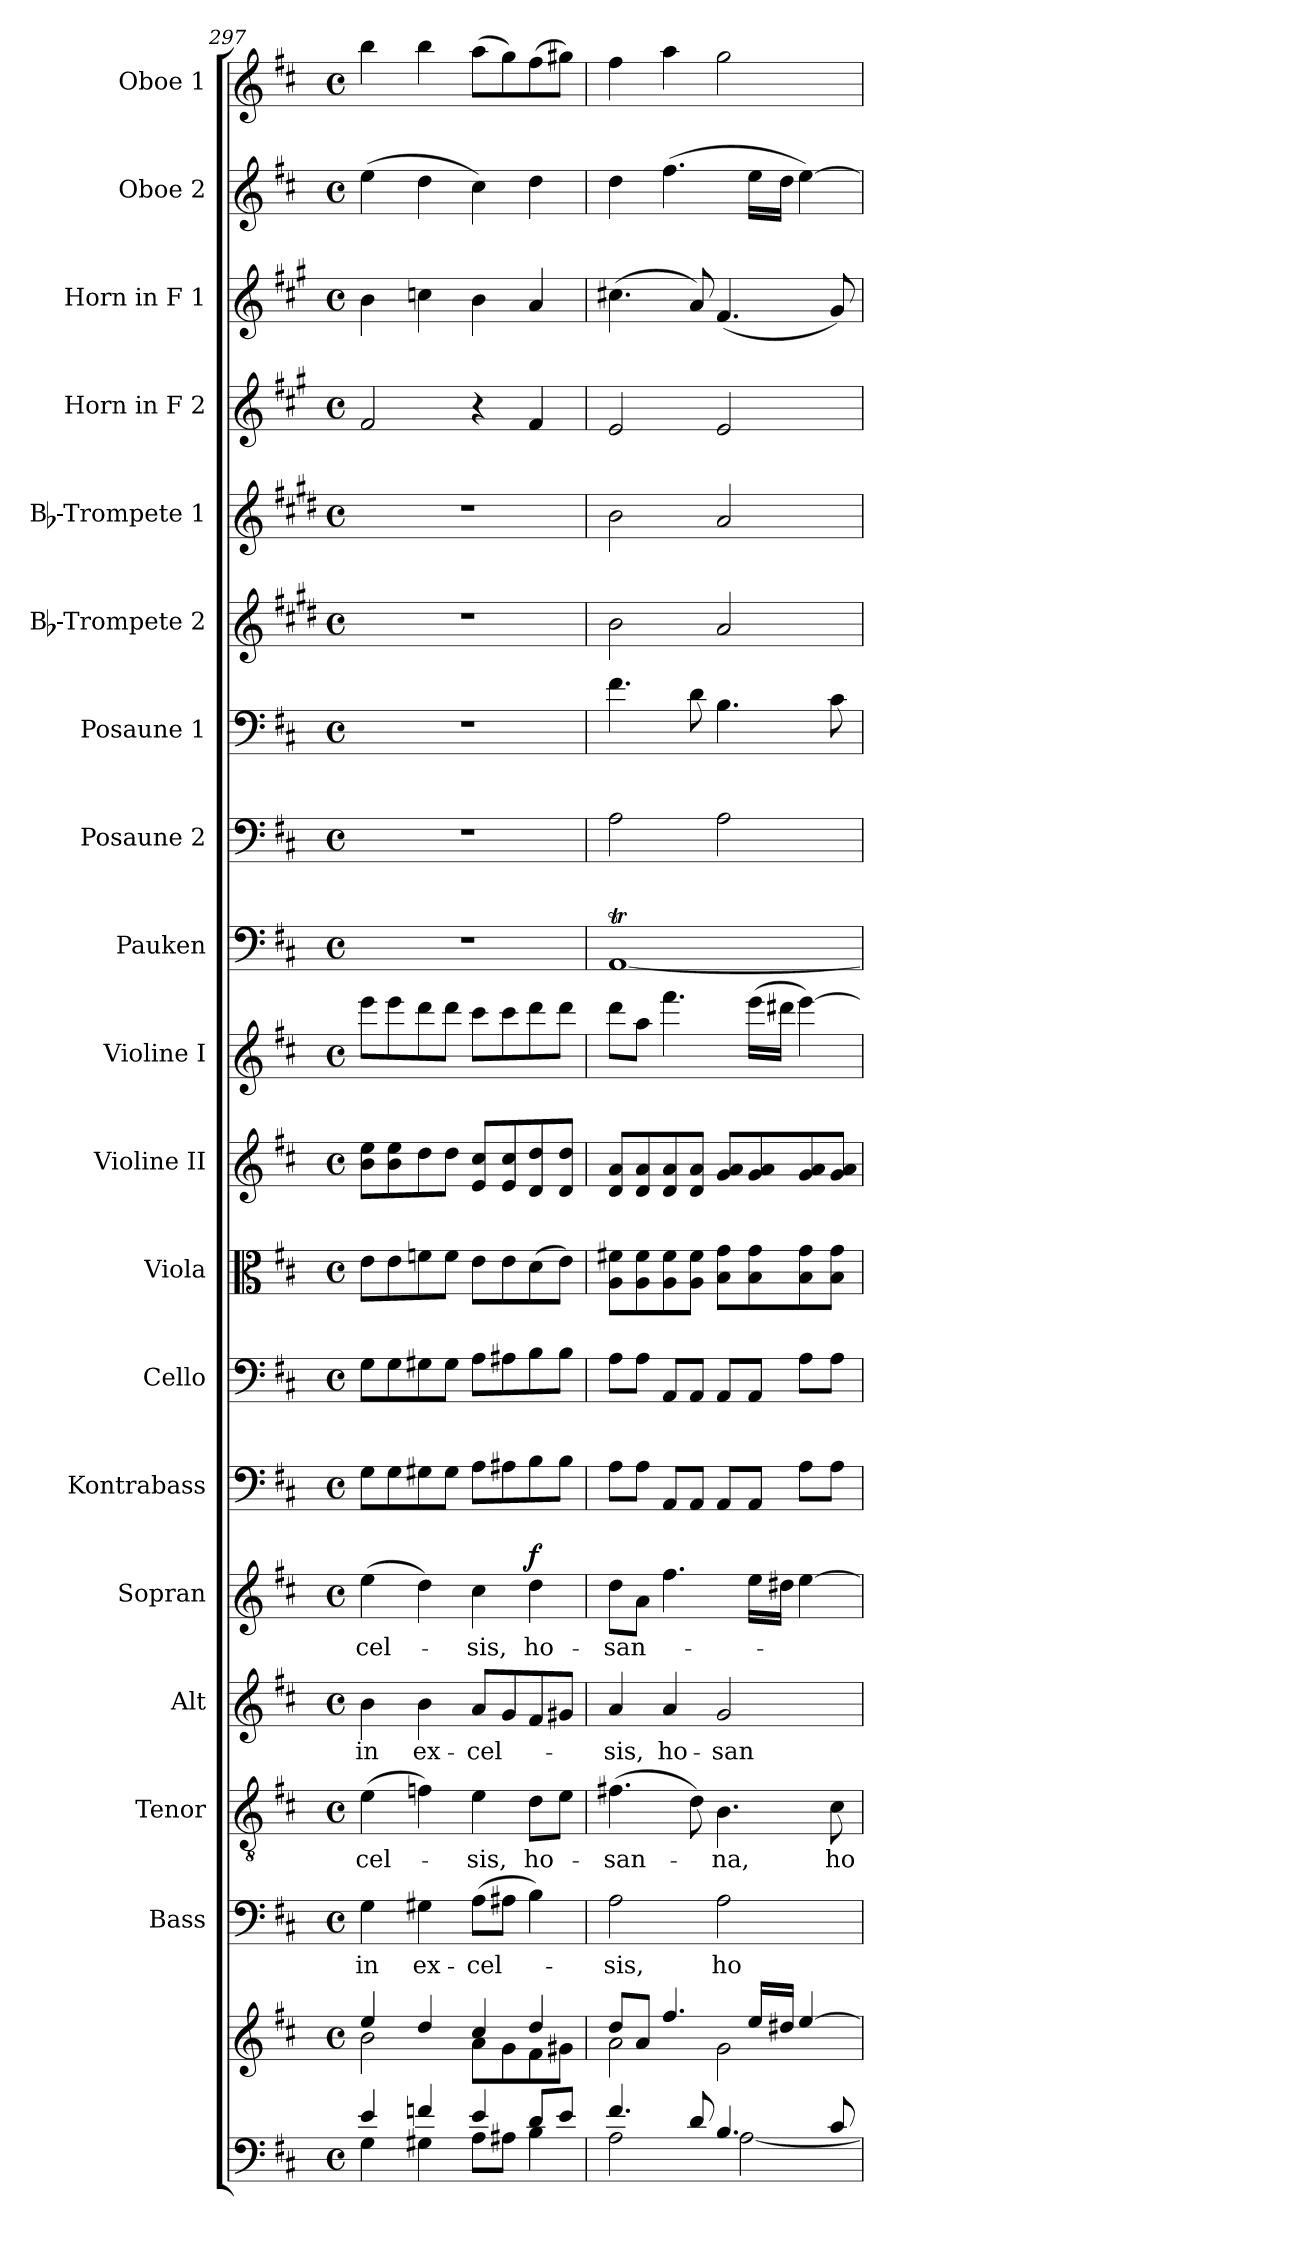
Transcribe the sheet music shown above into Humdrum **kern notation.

**kern	**kern	**kern	**text	**kern	**text	**kern	**text	**kern	**text	**dynam	**kern	**kern	**kern	**kern	**kern	**kern	**kern	**kern	**kern	**kern	**kern	**kern	**kern	**kern
*part19	*part19	*part18	*part18	*part17	*part17	*part16	*part16	*part15	*part15	*part15	*part14	*part13	*part12	*part11	*part10	*part9	*part8	*part7	*part6	*part5	*part4	*part3	*part2	*part1
*staff20	*staff19	*staff18	*staff18	*staff17	*staff17	*staff16	*staff16	*staff15	*staff15	*staff15	*staff14	*staff13	*staff12	*staff11	*staff10	*staff9	*staff8	*staff7	*staff6	*staff5	*staff4	*staff3	*staff2	*staff1
*	*	*I"Bass	*	*I"Tenor	*	*I"Alt	*	*I"Sopran	*	*	*I"Kontrabass	*I"Cello	*I"Viola	*I"Violine II	*I"Violine I	*I"Pauken	*I"Posaune 2	*I"Posaune 1	*I"Bb-Trompete 2	*I"Bb-Trompete 1	*I"Horn in F 2	*I"Horn in F 1	*I"Oboe 2	*I"Oboe 1
*	*	*I'B.	*	*I'T.	*	*I'A.	*	*I'S.	*	*	*I'Kb.	*	*I'Vla.	*I'Vl. II	*I'Vl. I	*I'Pk.	*I'Pos. 2	*I'Pos. 1	*I'Bb Trp. 2	*I'Bb Trp. 1	*	*	*I'Ob. 2	*I'Ob. 1
*clefF4	*clefG2	*clefF4	*	*clefGv2	*	*clefG2	*	*clefG2	*	*	*clefF4	*clefF4	*clefC3	*clefG2	*clefG2	*clefF4	*clefF4	*clefF4	*clefG2	*clefG2	*clefG2	*clefG2	*clefG2	*clefG2
*	*	*	*	*	*	*	*	*	*	*	*ITrd7c12	*	*	*	*	*	*	*	*ITrd1c2	*ITrd1c2	*ITrd4c7	*ITrd4c7	*	*
*k[f#c#]	*k[f#c#]	*k[f#c#]	*	*k[f#c#]	*	*k[f#c#]	*	*k[f#c#]	*	*	*k[f#c#]	*k[f#c#]	*k[f#c#]	*k[f#c#]	*k[f#c#]	*k[f#c#]	*k[f#c#]	*k[f#c#]	*k[f#c#]	*k[f#c#]	*k[f#c#]	*k[f#c#]	*k[f#c#]	*k[f#c#]
*D:	*D:	*D:	*	*D:	*	*D:	*	*D:	*	*	*D:	*D:	*D:	*D:	*D:	*D:	*D:	*D:	*D:	*D:	*D:	*D:	*D:	*D:
*M4/4	*M4/4	*M4/4	*	*M4/4	*	*M4/4	*	*M4/4	*	*	*M4/4	*M4/4	*M4/4	*M4/4	*M4/4	*M4/4	*M4/4	*M4/4	*M4/4	*M4/4	*M4/4	*M4/4	*M4/4	*M4/4
*met(c)	*met(c)	*met(c)	*	*met(c)	*	*met(c)	*	*met(c)	*	*	*met(c)	*met(c)	*met(c)	*met(c)	*met(c)	*met(c)	*met(c)	*met(c)	*met(c)	*met(c)	*met(c)	*met(c)	*met(c)	*met(c)
=297	=297	=297	=297	=297	=297	=297	=297	=297	=297	=297	=297	=297	=297	=297	=297	=297	=297	=297	=297	=297	=297	=297	=297	=297
*^	*^	*	*	*	*	*	*	*	*	*	*	*	*	*	*	*	*	*	*	*	*	*	*	*
!	!	!	!	!	!LO:LY:b	!	!LO:LY:b	!	!LO:LY:b	!	!LO:LY:b	!	!	!	!	!	!	!	!	!	!	!	!	!	!	!
4e/	4G\	4ee/	2b\	4G\	in	(>4e\	-cel-	4b\	in	(>4ee\	-cel-	.	8GG\L	8G\L	8e\L	8b\ 8ee\L	8eee\L	1r	1r	1r	1r	1r	2B/	4e\	(>4ee\	4bb\
.	.	.	.	.	.	.	.	.	.	.	.	.	8GG\	8G\	8e\	8b\ 8ee\	8eee\	.	.	.	.	.	.	.	.	.
!	!	!	!	!	!LO:LY:b	!	!	!	!LO:LY:b	!	!	!	!	!	!	!	!	!	!	!	!	!	!	!	!	!
4fn/	4G#X\	4dd/	.	4G#X\	ex-	4fn\)	.	4b\	ex-	4dd\)	.	.	8GG#X\	8G#X\	8fn\	8dd\	8ddd\	.	.	.	.	.	.	4fn\	4dd\	4bb\
.	.	.	.	.	.	.	.	.	.	.	.	.	8GG#\J	8G#\J	8f\J	8dd\J	8ddd\J	.	.	.	.	.	.	.	.	.
!	!	!	!	!	!LO:LY:b	!	!LO:LY:b	!	!LO:LY:b	!	!LO:LY:b	!	!	!	!	!	!	!	!	!	!	!	!	!	!	!
4e/	8A\L	4cc#/	8a\L	(>8A\L	-cel-	4e\	-sis,	8a/L	-cel-	4cc#\	-sis,	.	8AA\L	8A\L	8e\L	8e/ 8cc#/L	8ccc#\L	.	.	.	.	.	4r	4e\	4cc#\)	(>8aa\L
.	8A#X\J	.	8g\	8A#X\J	.	.	.	8g/	.	.	.	.	8AA#X\	8A#X\	8e\	8e/ 8cc#/	8ccc#\	.	.	.	.	.	.	.	.	8gg\)
!	!	!	!	!	!	!	!LO:LY:b	!	!	!	!LO:LY:b	!LO:DY:a	!	!	!	!	!	!	!	!	!	!	!	!	!	!
8d/L	4B\	4dd/	8f#\	4B\)	.	8d\L	ho-	8f#/	.	4dd\	ho-	f	8BB\	8B\	(>8d\	8d/ 8dd/	8ddd\	.	.	.	.	.	4B/	4d/	4dd\	(>8ff#\
8e/J	.	.	8g#X\J	.	.	8e\J	.	8g#X/J	.	.	.	.	8BB\J	8B\J	8e\J)	8d/ 8dd/J	8ddd\J	.	.	.	.	.	.	.	.	8gg#X\J)
=298	=298	=298	=298	=298	=298	=298	=298	=298	=298	=298	=298	=298	=298	=298	=298	=298	=298	=298	=298	=298	=298	=298	=298	=298	=298	=298
!	!	!	!	!	!LO:LY:b	!	!LO:LY:b	!	!LO:LY:b	!	!LO:LY:b	!	!	!	!	!	!	!	!	!	!	!	!	!	!	!
4.f#/	2A\	8dd/L	2a\	2A\	-sis,	(>4.f#X\	-san-	4a/	-sis,	8dd\L	-san-	.	8AA\L	8A\L	8A\ 8f#X\L	8d/ 8a/L	8ddd\L	[1AAT	2A\	4.f#\	2a\	2a\	2A/	(>4.f#X\	4dd\	4ff#\
.	.	8a/J	.	.	.	.	.	.	.	8a\J	.	.	8AA\J	8A\J	8A\ 8f#\	8d/ 8a/	8aa\J	.	.	.	.	.	.	.	.	.
!	!	!	!	!	!	!	!	!	!LO:LY:b	!	!	!	!	!	!	!	!	!	!	!	!	!	!	!	!	!
.	.	4.ff#/	.	.	.	.	.	4a/	ho-	4.ff#\	.	.	8AAA/L	8AA/L	8A\ 8f#\	8d/ 8a/	4.fff#\	.	.	.	.	.	.	.	(>4.ff#\	4aa\
8d/	.	.	.	.	.	8d\)	.	.	.	.	.	.	8AAA/J	8AA/J	8A\ 8f#\J	8d/ 8a/J	.	.	.	8d\	.	.	.	8d/)	.	.
!	!	!	!	!	!LO:LY:b	!	!LO:LY:b	!	!LO:LY:b	!	!	!	!	!	!	!	!	!	!	!	!	!	!	!	!	!
4.B/	[<2A\	.	2g\	2A\	ho-	4.B\	-na,	2g/	-san-	.	.	.	8AAA/L	8AA/L	8B\ 8g\L	8g/ 8a/L	.	.	2A\	4.B\	2g/	2g/	2A/	(<4.B/	.	2gg\
.	.	16ee/LL	.	.	.	.	.	.	.	16ee\LL	.	.	8AAA/J	8AA/J	8B\ 8g\	8g/ 8a/	(>16eee\LL	.	.	.	.	.	.	.	16ee\LL	.
.	.	16dd#X/JJ	.	.	.	.	.	.	.	16dd#X\JJ	.	.	.	.	.	.	16ddd#X\JJ	.	.	.	.	.	.	.	16dd\JJ	.
.	.	[>4ee/	.	.	.	.	.	.	.	[4ee\	.	.	8AA\L	8A\L	8B\ 8g\	8g/ 8a/	[4eee\)	.	.	.	.	.	.	.	[4ee\)	.
!	!	!	!	!	!	!	!LO:LY:b	!	!	!	!	!	!	!	!	!	!	!	!	!	!	!	!	!	!	!
8c#/	.	.	.	.	.	8c#\	ho-	.	.	.	.	.	8AA\J	8A\J	8B\ 8g\J	8g/ 8a/J	.	.	.	8c#\	.	.	.	8c#/)	.	.
*v	*v	*	*	*	*	*	*	*	*	*	*	*	*	*	*	*	*	*	*	*	*	*	*	*	*	*
*	*v	*v	*	*	*	*	*	*	*	*	*	*	*	*	*	*	*	*	*	*	*	*	*	*	*
=	=	=	=	=	=	=	=	=	=	=	=	=	=	=	=	=	=	=	=	=	=	=	=	=
*-	*-	*-	*-	*-	*-	*-	*-	*-	*-	*-	*-	*-	*-	*-	*-	*-	*-	*-	*-	*-	*-	*-	*-	*-
